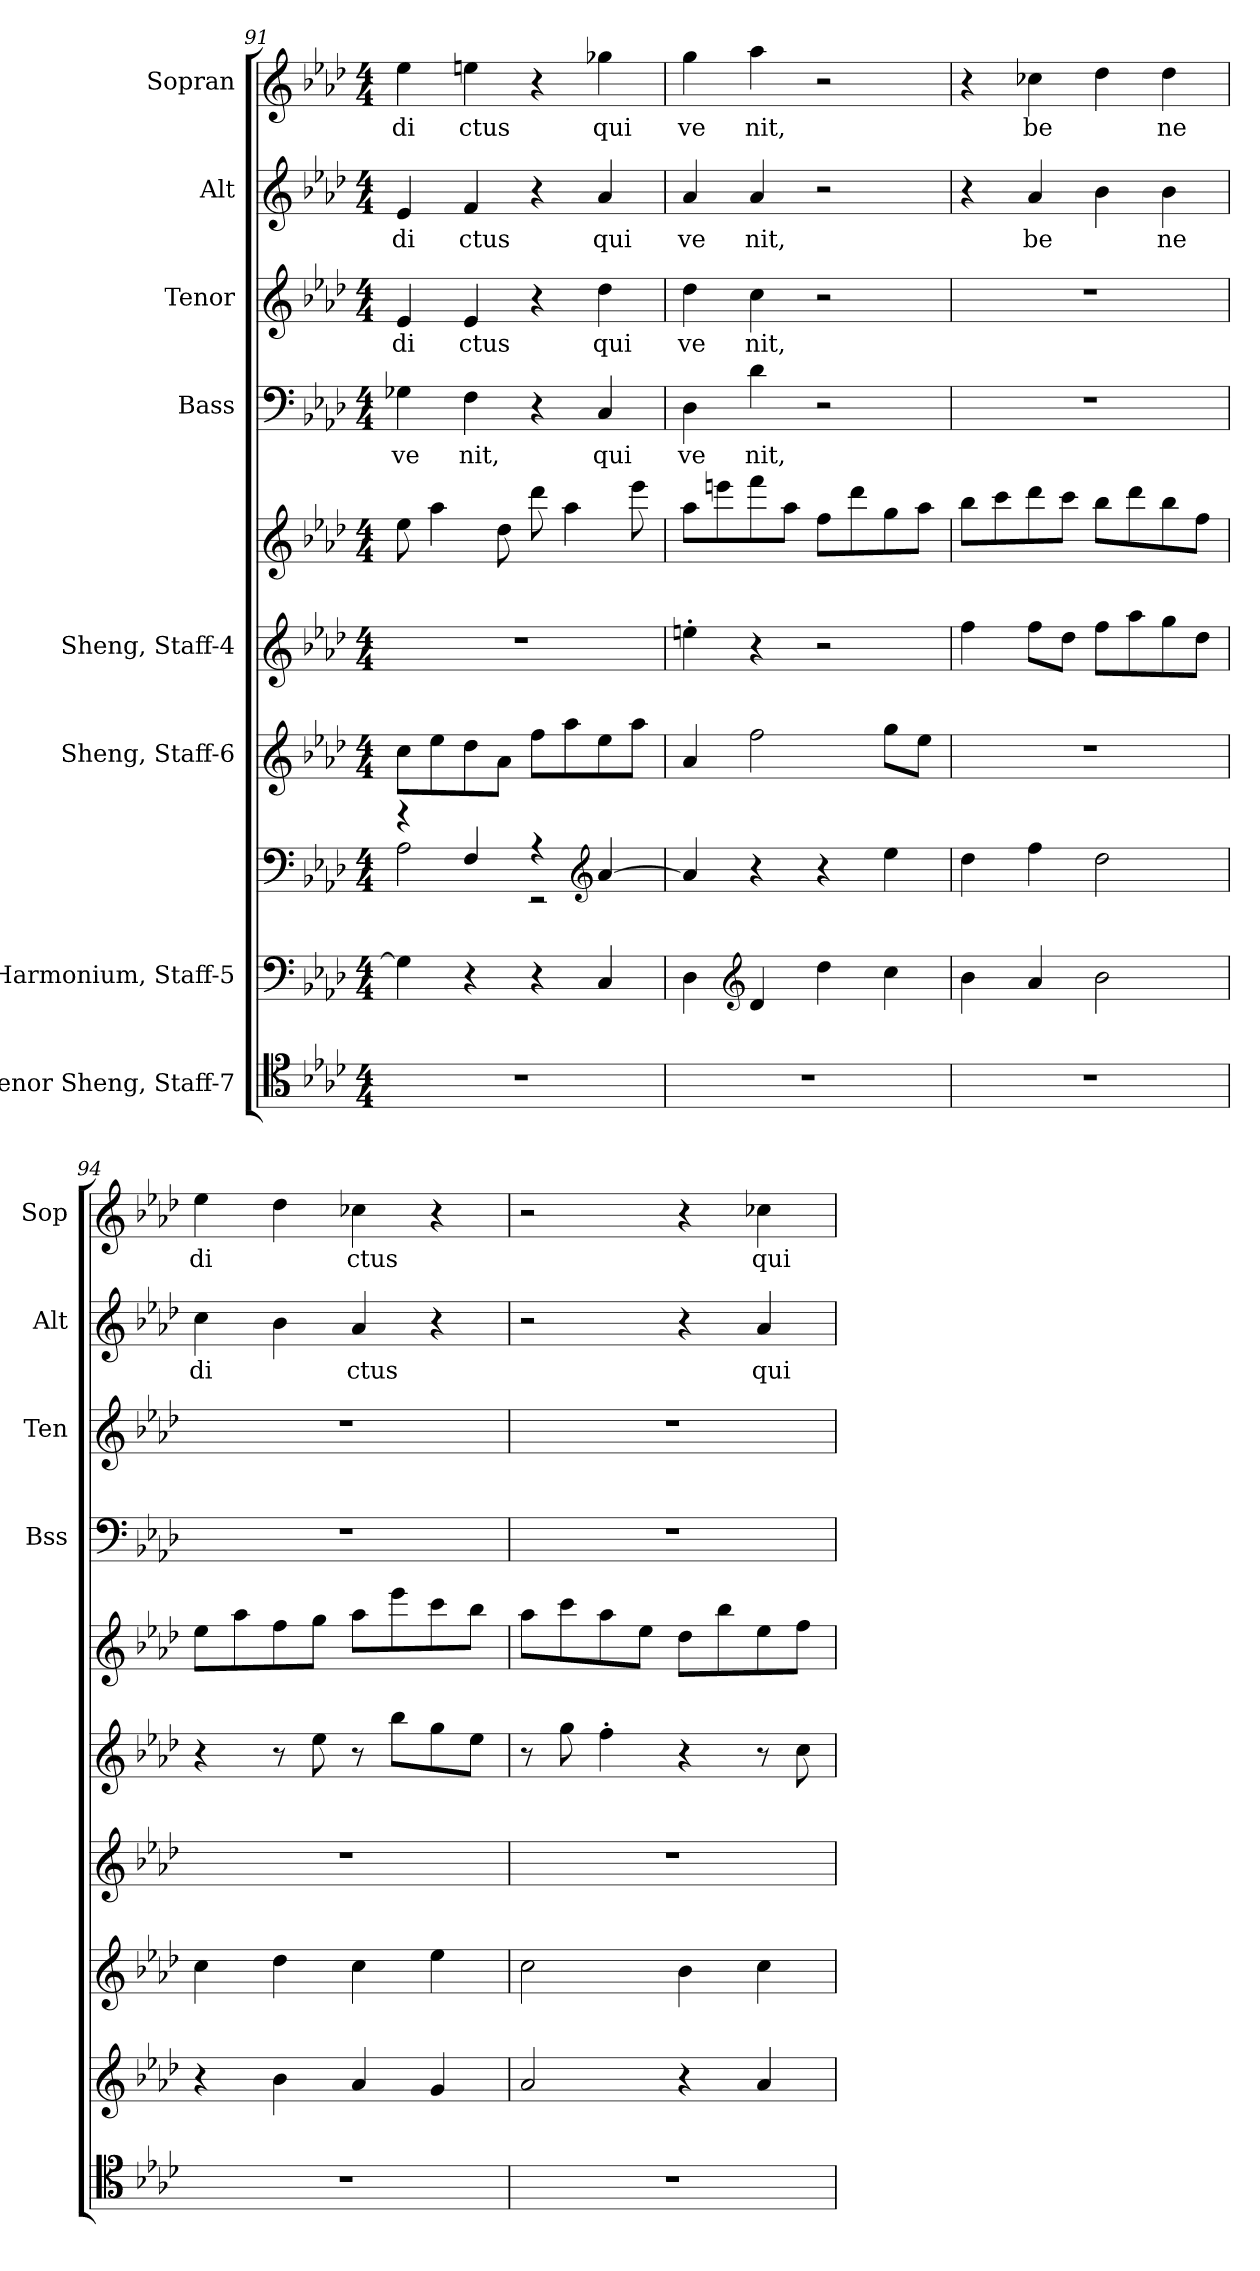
**kern	**kern	**kern	**kern	**kern	**kern	**kern	**text	**kern	**text	**kern	**text	**kern	**text
*part8	*part7	*part7	*part6	*part5	*part5	*part4	*part4	*part3	*part3	*part2	*part2	*part1	*part1
*staff10	*staff9	*staff8	*staff7	*staff6	*staff5	*staff4	*staff4	*staff3	*staff3	*staff2	*staff2	*staff1	*staff1
*I"Tenor Sheng, Staff-7	*I"Harmonium, Staff-5	*	*I"Sheng, Staff-6	*I"Sheng, Staff-4	*	*I"Bass	*	*I"Tenor	*	*I"Alt	*	*I"Sopran	*
*	*	*	*	*	*	*I'Bss	*	*I'Ten	*	*I'Alt	*	*I'Sop	*
*clefC4	*clefF4	*clefF4	*clefG2	*clefG2	*clefG2	*clefF4	*	*clefG2	*	*clefG2	*	*clefG2	*
*	*	*	*	*	*	*	*	*ITrd4c7	*	*	*	*ITrd2c3	*
*k[b-e-a-d-]	*k[b-e-a-d-]	*k[b-e-a-d-]	*k[b-e-a-d-]	*k[b-e-a-d-]	*k[b-e-a-d-]	*k[b-e-a-d-]	*	*k[b-e-a-d-g-]	*	*k[b-e-a-d-]	*	*k[b-]	*
*M4/4	*M4/4	*M4/4	*M4/4	*M4/4	*M4/4	*M4/4	*	*M4/4	*	*M4/4	*	*M4/4	*
=91	=91	=91	=91	=91	=91	=91	=91	=91	=91	=91	=91	=91	=91
*	*	*^	*	*	*	*	*	*	*	*	*	*	*
1r	4G-\]	4r	2A-\	8cc\L	1r	8ee-\	4G-X\	ve	4A-/	di	4e-/	di	4cc\	di
.	.	.	.	8ee-\	.	4aa-\	.	.	.	.	.	.	.	.
.	4r	4F/	.	8dd-\	.	.	4F\	nit,	4A-/	ctus	4f/	ctus	4cc#X\	ctus
.	.	.	.	8a-\J	.	8dd-\	.	.	.	.	.	.	.	.
.	4r	4r	2r	8ff\L	.	8ddd-\	4r	.	4r	.	4r	.	4r	.
.	.	.	.	8aa-\	.	4aa-\	.	.	.	.	.	.	.	.
*	*	*clefG2	*	*	*	*	*	*	*	*	*	*	*	*
.	4C/	[4a-/	.	8ee-\	.	.	4C/	qui	4g-\	qui	4a-/	qui	4ee-X\	qui
.	.	.	.	8aa-\J	.	8eee-\	.	.	.	.	.	.	.	.
*	*	*v	*v	*	*	*	*	*	*	*	*	*	*	*
=92	=92	=92	=92	=92	=92	=92	=92	=92	=92	=92	=92	=92	=92
1r	4D-\	4a-/]	4a-/	4een'\	8aa-\L	4D-\	ve	4g-\	ve	4a-/	ve	4ee\	ve
.	.	.	.	.	8eeen\	.	.	.	.	.	.	.	.
*	*clefG2	*	*	*	*	*	*	*	*	*	*	*	*
.	4d-/	4r	2ff\	4r	8fff\	4d-\	nit,	4f\	nit,	4a-/	nit,	4ff\	nit,
.	.	.	.	.	8aa-\J	.	.	.	.	.	.	.	.
.	4dd-\	4r	.	2r	8ff\L	2r	.	2r	.	2r	.	2r	.
.	.	.	.	.	8ddd-\	.	.	.	.	.	.	.	.
.	4cc\	4ee-\	8gg\L	.	8gg\	.	.	.	.	.	.	.	.
.	.	.	8ee-\J	.	8aa-\J	.	.	.	.	.	.	.	.
!!LO:PB:g=z
=93	=93	=93	=93	=93	=93	=93	=93	=93	=93	=93	=93	=93	=93
1r	4b-\	4dd-\	1r	4ff\	8bb-\L	1r	.	1r	.	4r	.	4r	.
.	.	.	.	.	8ccc\	.	.	.	.	.	.	.	.
.	4a-/	4ff\	.	8ff\L	8ddd-\	.	.	.	.	4a-/	be	4a-X\	be
.	.	.	.	8dd-\J	8ccc\J	.	.	.	.	.	.	.	.
.	2b-\	2dd-\	.	8ff\L	8bb-\L	.	.	.	.	4b-\	.	4b-\	.
.	.	.	.	8aa-\	8ddd-\	.	.	.	.	.	.	.	.
.	.	.	.	8gg\	8bb-\	.	.	.	.	4b-\	ne	4b-\	ne
.	.	.	.	8dd-\J	8ff\J	.	.	.	.	.	.	.	.
=94	=94	=94	=94	=94	=94	=94	=94	=94	=94	=94	=94	=94	=94
1r	4r	4cc\	1r	4r	8ee-\L	1r	.	1r	.	4cc\	di	4cc\	di
.	.	.	.	.	8aa-\	.	.	.	.	.	.	.	.
.	4b-\	4dd-\	.	8r	8ff\	.	.	.	.	4b-\	.	4b-\	.
.	.	.	.	8ee-\	8gg\J	.	.	.	.	.	.	.	.
.	4a-/	4cc\	.	8r	8aa-\L	.	.	.	.	4a-/	ctus	4a-X\	ctus
.	.	.	.	8bb-\L	8eee-\	.	.	.	.	.	.	.	.
.	4g/	4ee-\	.	8gg\	8ccc\	.	.	.	.	4r	.	4r	.
.	.	.	.	8ee-\J	8bb-\J	.	.	.	.	.	.	.	.
=95	=95	=95	=95	=95	=95	=95	=95	=95	=95	=95	=95	=95	=95
1r	2a-/	2cc\	1r	8r	8aa-\L	1r	.	1r	.	2r	.	2r	.
.	.	.	.	8gg\	8ccc\	.	.	.	.	.	.	.	.
.	.	.	.	4ff'\	8aa-\	.	.	.	.	.	.	.	.
.	.	.	.	.	8ee-\J	.	.	.	.	.	.	.	.
.	4r	4b-\	.	4r	8dd-\L	.	.	.	.	4r	.	4r	.
.	.	.	.	.	8bb-\	.	.	.	.	.	.	.	.
.	4a-/	4cc\	.	8r	8ee-\	.	.	.	.	4a-/	qui	4a-X\	qui
.	.	.	.	8cc\	8ff\J	.	.	.	.	.	.	.	.
=	=	=	=	=	=	=	=	=	=	=	=	=	=
*-	*-	*-	*-	*-	*-	*-	*-	*-	*-	*-	*-	*-	*-
